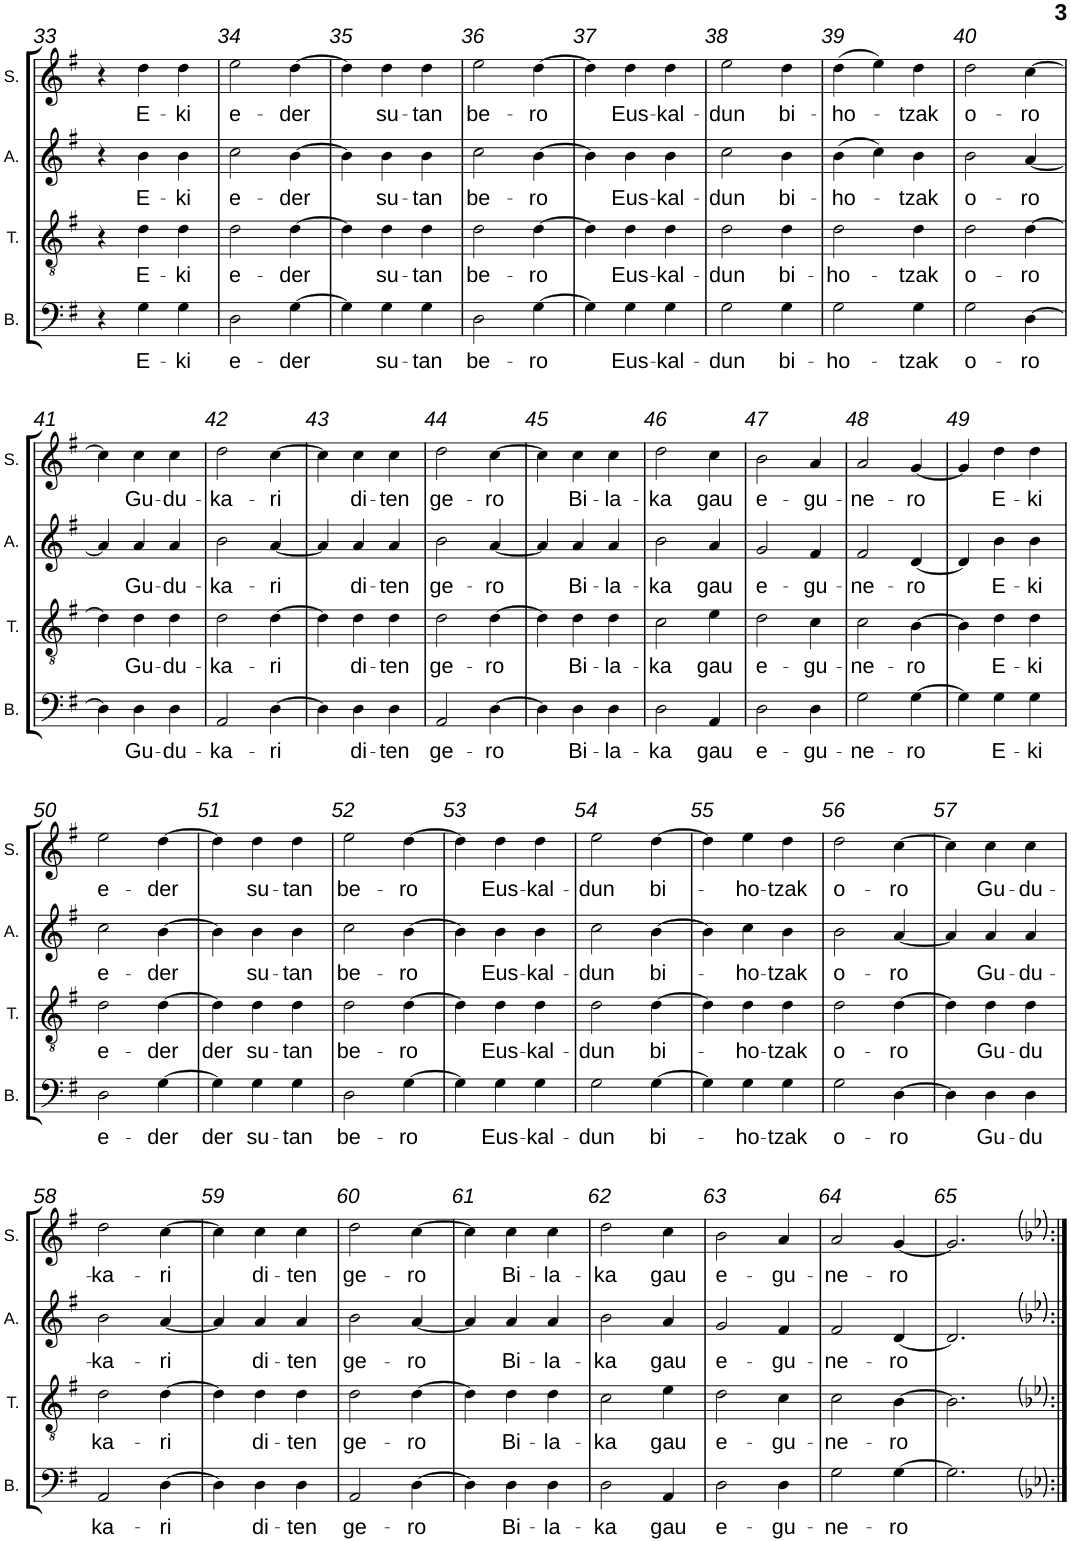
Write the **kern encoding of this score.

**kern	**text	**kern	**text	**kern	**text	**kern	**text
*part4	*part4	*part3	*part3	*part2	*part2	*part1	*part1
*staff4	*staff4	*staff3	*staff3	*staff2	*staff2	*staff1	*staff1
*I"Basse	*	*I"Ténor	*	*I"Alto	*	*I"Soprano	*
*I'B.	*	*I'T.	*	*I'A.	*	*I'S.	*
!!LO:PB:g=z
*clefF4	*	*clefGv2	*	*clefG2	*	*clefG2	*
*k[f#]	*	*k[f#]	*	*k[f#]	*	*k[f#]	*
*M3/4	*	*M3/4	*	*M3/4	*	*M3/4	*
=33	=33	=33	=33	=33	=33	=33	=33
4r	.	4r	.	4r	.	4r	.
!	!LO:LY:b	!	!LO:LY:b	!	!LO:LY:b	!	!LO:LY:b
4G\	E-	4d\	E-	4b\	E-	4dd\	E-
!	!LO:LY:b	!	!LO:LY:b	!	!LO:LY:b	!	!LO:LY:b
4G\	-ki	4d\	-ki	4b\	-ki	4dd\	-ki
=34	=34	=34	=34	=34	=34	=34	=34
!	!LO:LY:b	!	!LO:LY:b	!	!LO:LY:b	!	!LO:LY:b
2D\	e-	2d\	e-	2cc\	e-	2ee\	e-
!	!LO:LY:b	!	!LO:LY:b	!	!LO:LY:b	!	!LO:LY:b
[4G\	-der	[4d\	-der	[4b\	-der	[4dd\	-der
=35	=35	=35	=35	=35	=35	=35	=35
4G\]	.	4d\]	.	4b\]	.	4dd\]	.
!	!LO:LY:b	!	!LO:LY:b	!	!LO:LY:b	!	!LO:LY:b
4G\	su-	4d\	su-	4b\	su-	4dd\	su-
!	!LO:LY:b	!	!LO:LY:b	!	!LO:LY:b	!	!LO:LY:b
4G\	-tan	4d\	-tan	4b\	-tan	4dd\	-tan
=36	=36	=36	=36	=36	=36	=36	=36
!	!LO:LY:b	!	!LO:LY:b	!	!LO:LY:b	!	!LO:LY:b
2D\	be-	2d\	be-	2cc\	be-	2ee\	be-
!	!LO:LY:b	!	!LO:LY:b	!	!LO:LY:b	!	!LO:LY:b
[4G\	-ro	[4d\	-ro	[4b\	-ro	[4dd\	-ro
=37	=37	=37	=37	=37	=37	=37	=37
4G\]	.	4d\]	.	4b\]	.	4dd\]	.
!	!LO:LY:b	!	!LO:LY:b	!	!LO:LY:b	!	!LO:LY:b
4G\	Eus-	4d\	Eus-	4b\	Eus-	4dd\	Eus-
!	!LO:LY:b	!	!LO:LY:b	!	!LO:LY:b	!	!LO:LY:b
4G\	-kal-	4d\	-kal-	4b\	-kal-	4dd\	-kal-
=38	=38	=38	=38	=38	=38	=38	=38
!	!LO:LY:b	!	!LO:LY:b	!	!LO:LY:b	!	!LO:LY:b
2G\	-dun	2d\	-dun	2cc\	-dun	2ee\	-dun
!	!LO:LY:b	!	!LO:LY:b	!	!LO:LY:b	!	!LO:LY:b
4G\	bi-	4d\	bi-	4b\	bi-	4dd\	bi-
=39	=39	=39	=39	=39	=39	=39	=39
!	!LO:LY:b	!	!LO:LY:b	!	!LO:LY:b	!	!LO:LY:b
2G\	-ho-	2d\	-ho-	(4b\	-ho-	(4dd\	-ho-
.	.	.	.	4cc\)	.	4ee\)	.
!	!LO:LY:b	!	!LO:LY:b	!	!LO:LY:b	!	!LO:LY:b
4G\	-tzak	4d\	-tzak	4b\	-tzak	4dd\	-tzak
=40	=40	=40	=40	=40	=40	=40	=40
!	!LO:LY:b	!	!LO:LY:b	!	!LO:LY:b	!	!LO:LY:b
2G\	o-	2d\	o-	2b\	o-	2dd\	o-
!	!LO:LY:b	!	!LO:LY:b	!	!LO:LY:b	!	!LO:LY:b
[4D\	-ro	[4d\	-ro	[4a/	-ro	[4cc\	-ro
!!LO:LB:g=z
=41	=41	=41	=41	=41	=41	=41	=41
4D\]	.	4d\]	.	4a/]	.	4cc\]	.
!	!LO:LY:b	!	!LO:LY:b	!	!LO:LY:b	!	!LO:LY:b
4D\	Gu-	4d\	Gu-	4a/	Gu-	4cc\	Gu-
!	!LO:LY:b	!	!LO:LY:b	!	!LO:LY:b	!	!LO:LY:b
4D\	-du-	4d\	-du-	4a/	-du-	4cc\	-du-
=42	=42	=42	=42	=42	=42	=42	=42
!	!LO:LY:b	!	!LO:LY:b	!	!LO:LY:b	!	!LO:LY:b
2AA/	-ka-	2d\	-ka-	2b\	-ka-	2dd\	-ka-
!	!LO:LY:b	!	!LO:LY:b	!	!LO:LY:b	!	!LO:LY:b
[4D\	-ri	[4d\	-ri	[4a/	-ri	[4cc\	-ri
=43	=43	=43	=43	=43	=43	=43	=43
4D\]	.	4d\]	.	4a/]	.	4cc\]	.
!	!LO:LY:b	!	!LO:LY:b	!	!LO:LY:b	!	!LO:LY:b
4D\	di-	4d\	di-	4a/	di-	4cc\	di-
!	!LO:LY:b	!	!LO:LY:b	!	!LO:LY:b	!	!LO:LY:b
4D\	-ten	4d\	-ten	4a/	-ten	4cc\	-ten
=44	=44	=44	=44	=44	=44	=44	=44
!	!LO:LY:b	!	!LO:LY:b	!	!LO:LY:b	!	!LO:LY:b
2AA/	ge-	2d\	ge-	2b\	ge-	2dd\	ge-
!	!LO:LY:b	!	!LO:LY:b	!	!LO:LY:b	!	!LO:LY:b
[4D\	-ro	[4d\	-ro	[4a/	-ro	[4cc\	-ro
=45	=45	=45	=45	=45	=45	=45	=45
4D\]	.	4d\]	.	4a/]	.	4cc\]	.
!	!LO:LY:b	!	!LO:LY:b	!	!LO:LY:b	!	!LO:LY:b
4D\	Bi-	4d\	Bi-	4a/	Bi-	4cc\	Bi-
!	!LO:LY:b	!	!LO:LY:b	!	!LO:LY:b	!	!LO:LY:b
4D\	-la-	4d\	-la-	4a/	-la-	4cc\	-la-
=46	=46	=46	=46	=46	=46	=46	=46
!	!LO:LY:b	!	!LO:LY:b	!	!LO:LY:b	!	!LO:LY:b
2D\	-ka	2c\	-ka	2b\	-ka	2dd\	-ka
!	!LO:LY:b	!	!LO:LY:b	!	!LO:LY:b	!	!LO:LY:b
4AA/	gau	4e\	gau	4a/	gau	4cc\	gau
=47	=47	=47	=47	=47	=47	=47	=47
!	!LO:LY:b	!	!LO:LY:b	!	!LO:LY:b	!	!LO:LY:b
2D\	e-	2d\	e-	2g/	e-	2b\	e-
!	!LO:LY:b	!	!LO:LY:b	!	!LO:LY:b	!	!LO:LY:b
4D\	-gu-	4c\	-gu-	4f#/	-gu-	4a/	-gu-
=48	=48	=48	=48	=48	=48	=48	=48
!	!LO:LY:b	!	!LO:LY:b	!	!LO:LY:b	!	!LO:LY:b
2G\	-ne-	2c\	-ne-	2f#/	-ne-	2a/	-ne-
!	!LO:LY:b	!	!LO:LY:b	!	!LO:LY:b	!	!LO:LY:b
[4G\	-ro	[4B\	-ro	[4d/	-ro	[4g/	-ro
=49	=49	=49	=49	=49	=49	=49	=49
4G\]	.	4B\]	.	4d/]	.	4g/]	.
!	!LO:LY:b	!	!LO:LY:b	!	!LO:LY:b	!	!LO:LY:b
4G\	E-	4d\	E-	4b\	E-	4dd\	E-
!	!LO:LY:b	!	!LO:LY:b	!	!LO:LY:b	!	!LO:LY:b
4G\	-ki	4d\	-ki	4b\	-ki	4dd\	-ki
!!LO:LB:g=z
=50	=50	=50	=50	=50	=50	=50	=50
!	!LO:LY:b	!	!LO:LY:b	!	!LO:LY:b	!	!LO:LY:b
2D\	e-	2d\	e-	2cc\	e-	2ee\	e-
!	!LO:LY:b	!	!LO:LY:b	!	!LO:LY:b	!	!LO:LY:b
[4G\	-der	[4d\	-der	[4b\	-der	[4dd\	-der
=51	=51	=51	=51	=51	=51	=51	=51
!	!LO:LY:b	!	!LO:LY:b	!	!	!	!
4G\]	-der	4d\]	-der	4b\]	.	4dd\]	.
!	!LO:LY:b	!	!LO:LY:b	!	!LO:LY:b	!	!LO:LY:b
4G\	su-	4d\	su-	4b\	su-	4dd\	su-
!	!LO:LY:b	!	!LO:LY:b	!	!LO:LY:b	!	!LO:LY:b
4G\	-tan	4d\	-tan	4b\	-tan	4dd\	-tan
=52	=52	=52	=52	=52	=52	=52	=52
!	!LO:LY:b	!	!LO:LY:b	!	!LO:LY:b	!	!LO:LY:b
2D\	be-	2d\	be-	2cc\	be-	2ee\	be-
!	!LO:LY:b	!	!LO:LY:b	!	!LO:LY:b	!	!LO:LY:b
[4G\	-ro	[4d\	-ro	[4b\	-ro	[4dd\	-ro
=53	=53	=53	=53	=53	=53	=53	=53
4G\]	.	4d\]	.	4b\]	.	4dd\]	.
!	!LO:LY:b	!	!LO:LY:b	!	!LO:LY:b	!	!LO:LY:b
4G\	Eus-	4d\	Eus-	4b\	Eus-	4dd\	Eus-
!	!LO:LY:b	!	!LO:LY:b	!	!LO:LY:b	!	!LO:LY:b
4G\	-kal-	4d\	-kal-	4b\	-kal-	4dd\	-kal-
=54	=54	=54	=54	=54	=54	=54	=54
!	!LO:LY:b	!	!LO:LY:b	!	!LO:LY:b	!	!LO:LY:b
2G\	-dun	2d\	-dun	2cc\	-dun	2ee\	-dun
!	!LO:LY:b	!	!LO:LY:b	!	!LO:LY:b	!	!LO:LY:b
[4G\	bi-	[4d\	bi-	[4b\	bi-	[4dd\	bi-
=55	=55	=55	=55	=55	=55	=55	=55
4G\]	.	4d\]	.	4b\]	.	4dd\]	.
!	!LO:LY:b	!	!LO:LY:b	!	!LO:LY:b	!	!LO:LY:b
4G\	-ho-	4d\	-ho-	4cc\	-ho-	4ee\	-ho-
!	!LO:LY:b	!	!LO:LY:b	!	!LO:LY:b	!	!LO:LY:b
4G\	-tzak	4d\	-tzak	4b\	-tzak	4dd\	-tzak
=56	=56	=56	=56	=56	=56	=56	=56
!	!LO:LY:b	!	!LO:LY:b	!	!LO:LY:b	!	!LO:LY:b
2G\	o-	2d\	o-	2b\	o-	2dd\	o-
!	!LO:LY:b	!	!LO:LY:b	!	!LO:LY:b	!	!LO:LY:b
[4D\	-ro	[4d\	-ro	[4a/	-ro	[4cc\	-ro
=57	=57	=57	=57	=57	=57	=57	=57
4D\]	.	4d\]	.	4a/]	.	4cc\]	.
!	!LO:LY:b	!	!LO:LY:b	!	!LO:LY:b	!	!LO:LY:b
4D\	Gu-	4d\	Gu-	4a/	Gu-	4cc\	Gu-
!	!LO:LY:b	!	!LO:LY:b	!	!LO:LY:b	!	!LO:LY:b
4D\	-du	4d\	-du	4a/	-du-	4cc\	-du-
!!LO:LB:g=z
=58	=58	=58	=58	=58	=58	=58	=58
!	!LO:LY:b	!	!LO:LY:b	!	!LO:LY:b	!	!LO:LY:b
2AA/	-ka-	2d\	-ka-	2b\	-ka-	2dd\	-ka-
!	!LO:LY:b	!	!LO:LY:b	!	!LO:LY:b	!	!LO:LY:b
[4D\	-ri	[4d\	-ri	[4a/	-ri	[4cc\	-ri
=59	=59	=59	=59	=59	=59	=59	=59
4D\]	.	4d\]	.	4a/]	.	4cc\]	.
!	!LO:LY:b	!	!LO:LY:b	!	!LO:LY:b	!	!LO:LY:b
4D\	di-	4d\	di-	4a/	di-	4cc\	di-
!	!LO:LY:b	!	!LO:LY:b	!	!LO:LY:b	!	!LO:LY:b
4D\	-ten	4d\	-ten	4a/	-ten	4cc\	-ten
=60	=60	=60	=60	=60	=60	=60	=60
!	!LO:LY:b	!	!LO:LY:b	!	!LO:LY:b	!	!LO:LY:b
2AA/	ge-	2d\	ge-	2b\	ge-	2dd\	ge-
!	!LO:LY:b	!	!LO:LY:b	!	!LO:LY:b	!	!LO:LY:b
[4D\	-ro	[4d\	-ro	[4a/	-ro	[4cc\	-ro
=61	=61	=61	=61	=61	=61	=61	=61
4D\]	.	4d\]	.	4a/]	.	4cc\]	.
!	!LO:LY:b	!	!LO:LY:b	!	!LO:LY:b	!	!LO:LY:b
4D\	Bi-	4d\	Bi-	4a/	Bi-	4cc\	Bi-
!	!LO:LY:b	!	!LO:LY:b	!	!LO:LY:b	!	!LO:LY:b
4D\	-la-	4d\	-la-	4a/	-la-	4cc\	-la-
=62	=62	=62	=62	=62	=62	=62	=62
!	!LO:LY:b	!	!LO:LY:b	!	!LO:LY:b	!	!LO:LY:b
2D\	-ka	2c\	-ka	2b\	-ka	2dd\	-ka
!	!LO:LY:b	!	!LO:LY:b	!	!LO:LY:b	!	!LO:LY:b
4AA/	gau	4e\	gau	4a/	gau	4cc\	gau
=63	=63	=63	=63	=63	=63	=63	=63
!	!LO:LY:b	!	!LO:LY:b	!	!LO:LY:b	!	!LO:LY:b
2D\	e-	2d\	e-	2g/	e-	2b\	e-
!	!LO:LY:b	!	!LO:LY:b	!	!LO:LY:b	!	!LO:LY:b
4D\	-gu-	4c\	-gu-	4f#/	-gu-	4a/	-gu-
=64	=64	=64	=64	=64	=64	=64	=64
!	!LO:LY:b	!	!LO:LY:b	!	!LO:LY:b	!	!LO:LY:b
2G\	-ne-	2c\	-ne-	2f#/	-ne-	2a/	-ne-
!	!LO:LY:b	!	!LO:LY:b	!	!LO:LY:b	!	!LO:LY:b
[4G\	-ro	[4B\	-ro	[4d/	-ro	[4g/	-ro
=65	=65	=65	=65	=65	=65	=65	=65
2.G\]	.	2.B\]	.	2.d/]	.	2.g/]	.
=:|!	=:|!	=:|!	=:|!	=:|!	=:|!	=:|!	=:|!
*-	*-	*-	*-	*-	*-	*-	*-
